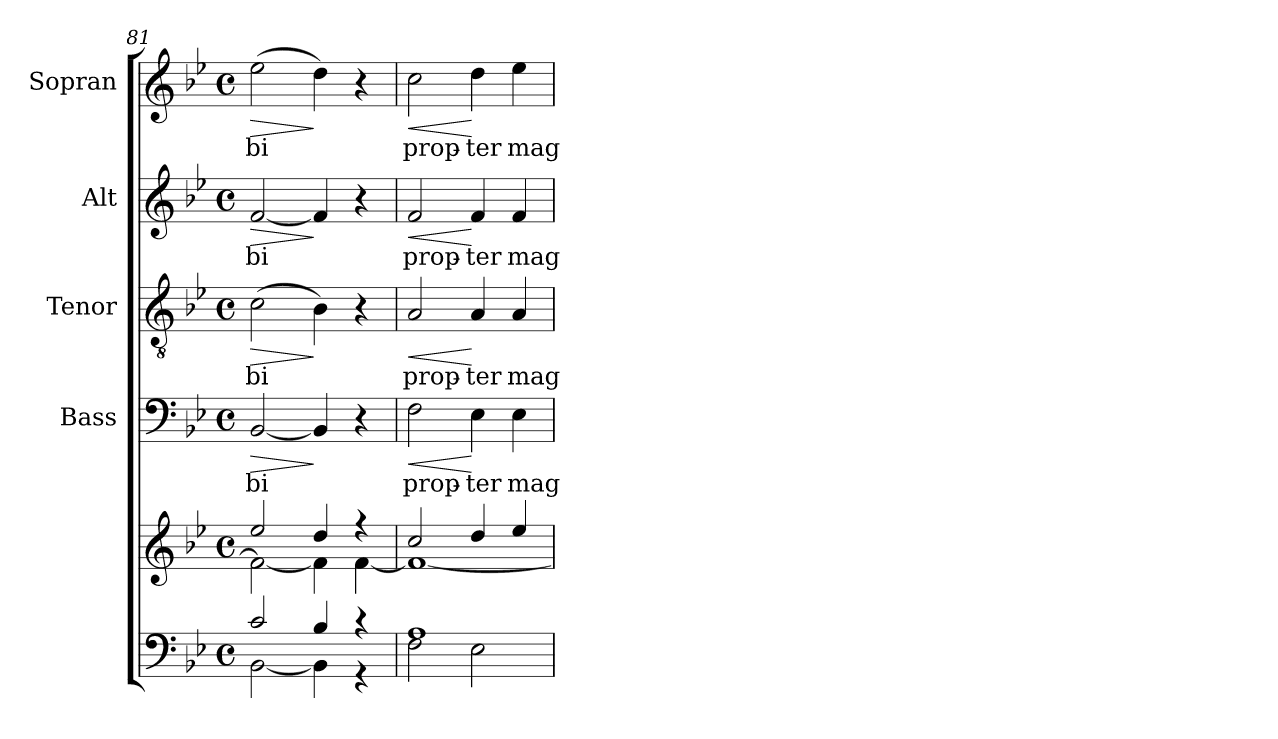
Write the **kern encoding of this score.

**kern	**kern	**kern	**text	**dynam	**kern	**text	**dynam	**kern	**text	**dynam	**kern	**text	**dynam
*part5	*part5	*part4	*part4	*part4	*part3	*part3	*part3	*part2	*part2	*part2	*part1	*part1	*part1
*staff6	*staff5	*staff4	*staff4	*staff4	*staff3	*staff3	*staff3	*staff2	*staff2	*staff2	*staff1	*staff1	*staff1
*	*	*I"Bass	*	*	*I"Tenor	*	*	*I"Alt	*	*	*I"Sopran	*	*
*	*	*I'B.	*	*	*I'T.	*	*	*I'A.	*	*	*I'S.	*	*
*clefF4	*clefG2	*clefF4	*	*	*clefGv2	*	*	*clefG2	*	*	*clefG2	*	*
*k[b-e-]	*k[b-e-]	*k[b-e-]	*	*	*k[b-e-]	*	*	*k[b-e-]	*	*	*k[b-e-]	*	*
*B-:	*B-:	*B-:	*	*	*B-:	*	*	*B-:	*	*	*B-:	*	*
*M4/4	*M4/4	*M4/4	*	*	*M4/4	*	*	*M4/4	*	*	*M4/4	*	*
*met(c)	*met(c)	*met(c)	*	*	*met(c)	*	*	*met(c)	*	*	*met(c)	*	*
=81	=81	=81	=81	=81	=81	=81	=81	=81	=81	=81	=81	=81	=81
*^	*^	*	*	*	*	*	*	*	*	*	*	*	*
!	!	!	!	!	!LO:LY:b	!LO:HP:b	!	!LO:LY:b	!LO:HP:b	!	!LO:LY:b	!LO:HP:b	!	!LO:LY:b	!LO:HP:b
2c/	[<2BB-\	2ee-/	2f\_	[2BB-/	-bi	>	(>2c\	-bi	>	[2f/	-bi	>	(>2ee-\	-bi	>
4B-/	4BB-\]	4dd/	4f\]	4BB-/]	.	]	4B-\)	.	]	4f/]	.	]	4dd\)	.	]
4r	4r	4ree	[<4f\	4r	.	.	4r	.	.	4r	.	.	4r	.	.
!!LO:PB:g=z
=82	=82	=82	=82	=82	=82	=82	=82	=82	=82	=82	=82	=82	=82	=82	=82
!	!	!	!	!	!LO:LY:b	!LO:HP:b	!	!LO:LY:b	!LO:HP:b	!	!LO:LY:b	!LO:HP:b	!	!LO:LY:b	!LO:HP:b
1A	2F\	2cc/	1f_	2F\	prop-	<	2A/	prop-	<	2f/	prop-	<	2cc\	prop-	<
!	!	!	!	!	!LO:LY:b	!	!	!LO:LY:b	!	!	!LO:LY:b	!	!	!LO:LY:b	!
.	2E-\	4dd/	.	4E-\	-ter	[	4A/	-ter	[	4f/	-ter	[	4dd\	-ter	[
!	!	!	!	!	!LO:LY:b	!	!	!LO:LY:b	!	!	!LO:LY:b	!	!	!LO:LY:b	!
.	.	4ee-/	.	4E-\	mag-	.	4A/	mag-	.	4f/	mag-	.	4ee-\	mag-	.
*v	*v	*	*	*	*	*	*	*	*	*	*	*	*	*	*
*	*v	*v	*	*	*	*	*	*	*	*	*	*	*	*
=	=	=	=	=	=	=	=	=	=	=	=	=	=
*-	*-	*-	*-	*-	*-	*-	*-	*-	*-	*-	*-	*-	*-
